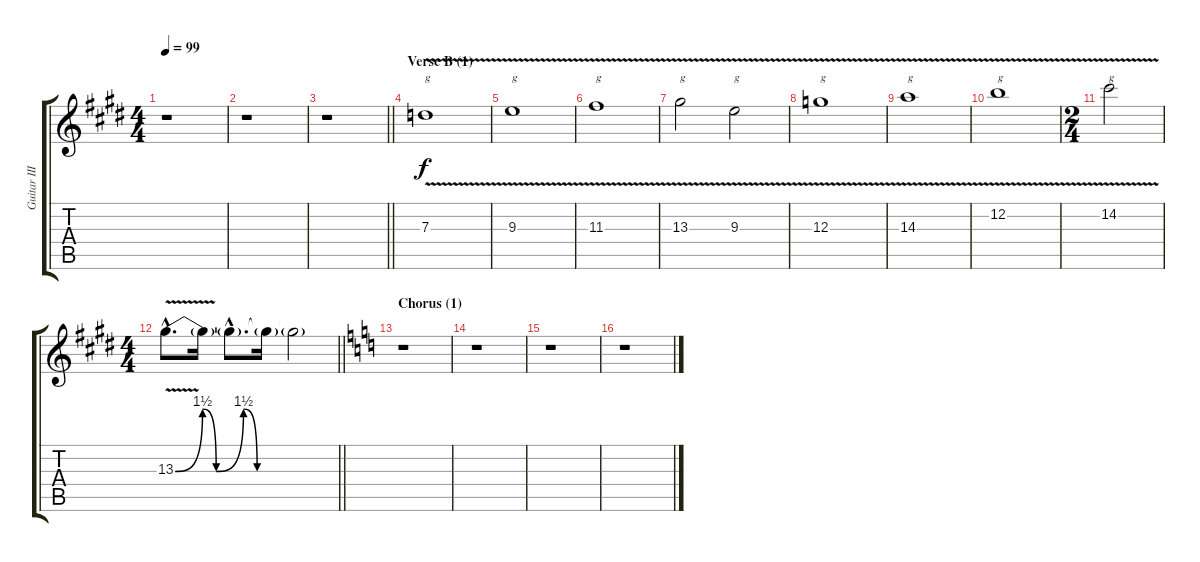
\track ("Guitar III" "Guitar III") {instrument distortionguitar}
\staff {score tabs}
\tuning (E4 B3 G3 D3 A2 E2) {hide}
\ts (4 4)
\tempo 99
\clef g2
\ks c#minor
r.1{dy f} |
r.1 |
\barLineRight lightlight
r.1 |
\section ("" "Verse B (1)")
7.3{v}.1{txt "g"} |
9.3{v}.1{txt "g"} |
11.3{v}.1{txt "g"} |
13.3{v}.2{txt "g"} 9.3{v}.2{txt "g"} |
12.3{v}.1{txt "g"} |
14.3{v}.1{txt "g"} |
12.2{v}.1{txt "g"} |
\ts (2 4)
14.2{v}.2{txt "g"} |
\ts (4 4)
\barLineRight lightlight
13.3{be (custom 0 0 10 6 15 0 25 6 30 0 60 0) v hac}.8{d} 13.3{t}.16 13.3{hac t}.8{d} 13.3{t}.16 13.3{t}.2 |
\section ("" "Chorus (1)")
\ks c
r.1 |
r.1 |
r.1 |
r.1
